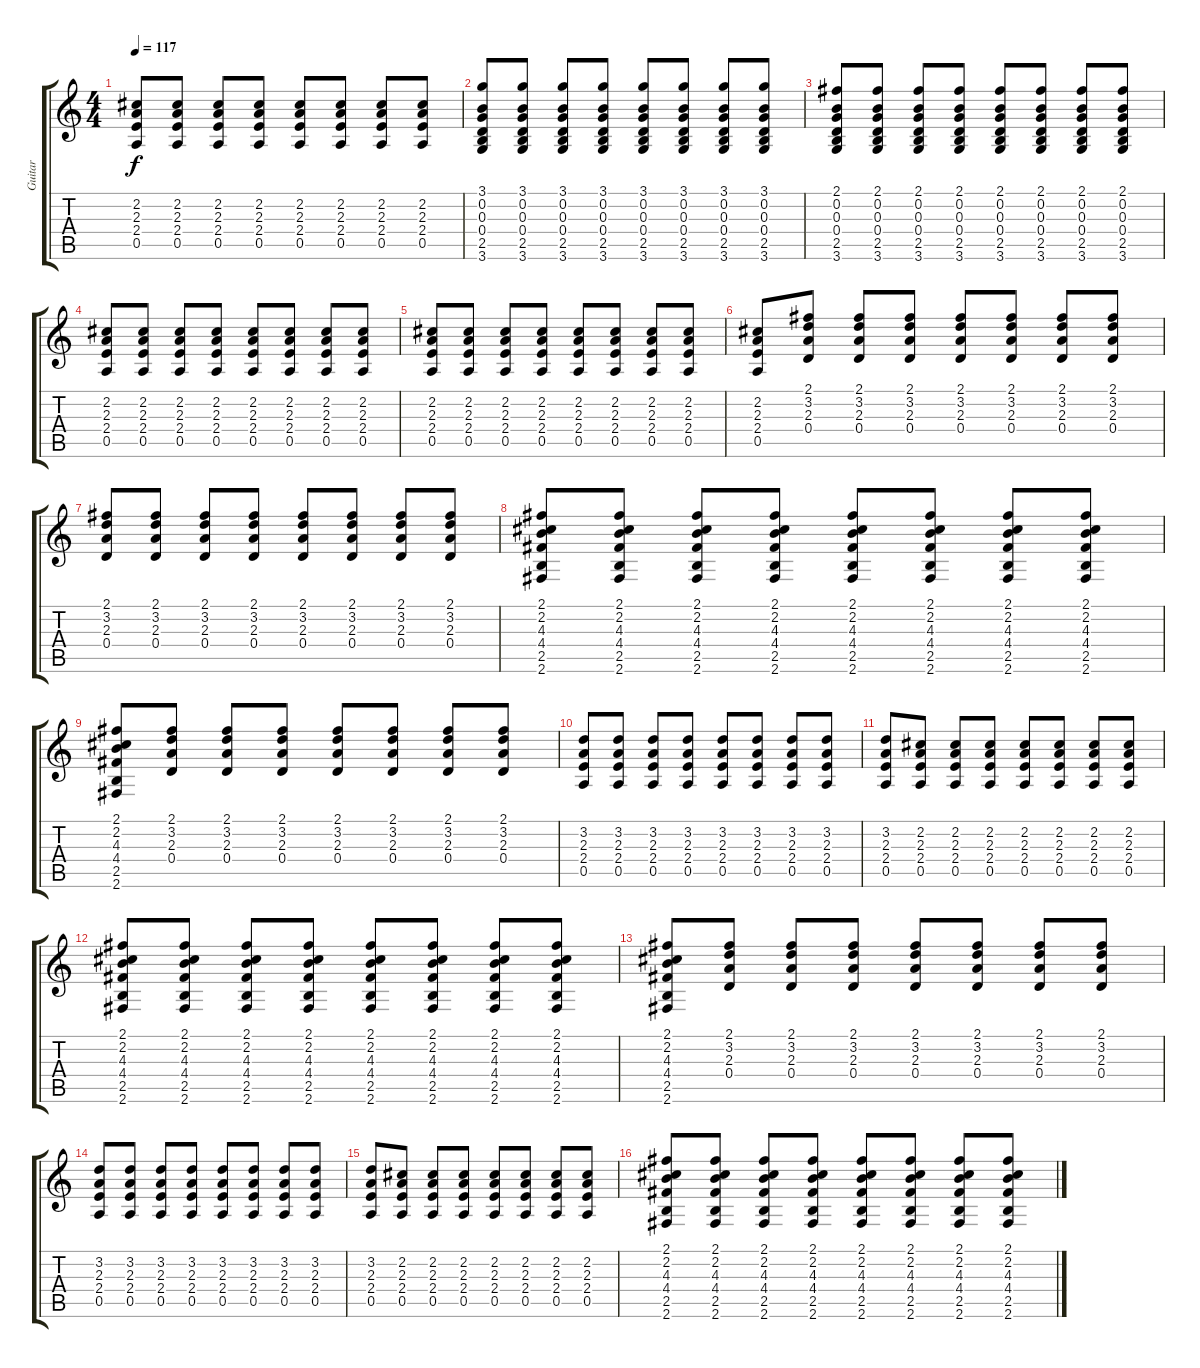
\track ("Guitar" "Guitar") {instrument electricguitarjazz}
\staff {score tabs}
\tuning (E4 B3 G3 D3 A2 E2) {hide}
\ts (4 4)
\tempo 117
\clef g2
\ks c
(2.2 2.3 2.4 0.5).8{dy f} (2.2 2.3 2.4 0.5).8 (2.2 2.3 2.4 0.5).8 (2.2 2.3 2.4 0.5).8 (2.2 2.3 2.4 0.5).8 (2.2 2.3 2.4 0.5).8 (2.2 2.3 2.4 0.5).8 (2.2 2.3 2.4 0.5).8 |
(3.1 0.2 0.3 0.4 2.5 3.6).8 (3.1 0.2 0.3 0.4 2.5 3.6).8 (3.1 0.2 0.3 0.4 2.5 3.6).8 (3.1 0.2 0.3 0.4 2.5 3.6).8 (3.1 0.2 0.3 0.4 2.5 3.6).8 (3.1 0.2 0.3 0.4 2.5 3.6).8 (3.1 0.2 0.3 0.4 2.5 3.6).8 (3.1 0.2 0.3 0.4 2.5 3.6).8 |
(2.1 0.2 0.3 0.4 2.5 3.6).8 (2.1 0.2 0.3 0.4 2.5 3.6).8 (2.1 0.2 0.3 0.4 2.5 3.6).8 (2.1 0.2 0.3 0.4 2.5 3.6).8 (2.1 0.2 0.3 0.4 2.5 3.6).8 (2.1 0.2 0.3 0.4 2.5 3.6).8 (2.1 0.2 0.3 0.4 2.5 3.6).8 (2.1 0.2 0.3 0.4 2.5 3.6).8 |
(2.2 2.3 2.4 0.5).8 (2.2 2.3 2.4 0.5).8 (2.2 2.3 2.4 0.5).8 (2.2 2.3 2.4 0.5).8 (2.2 2.3 2.4 0.5).8 (2.2 2.3 2.4 0.5).8 (2.2 2.3 2.4 0.5).8 (2.2 2.3 2.4 0.5).8 |
(2.2 2.3 2.4 0.5).8 (2.2 2.3 2.4 0.5).8 (2.2 2.3 2.4 0.5).8 (2.2 2.3 2.4 0.5).8 (2.2 2.3 2.4 0.5).8 (2.2 2.3 2.4 0.5).8 (2.2 2.3 2.4 0.5).8 (2.2 2.3 2.4 0.5).8 |
(2.2 2.3 2.4 0.5).8 (2.1 3.2 2.3 0.4).8 (2.1 3.2 2.3 0.4).8 (2.1 3.2 2.3 0.4).8 (2.1 3.2 2.3 0.4).8 (2.1 3.2 2.3 0.4).8 (2.1 3.2 2.3 0.4).8 (2.1 3.2 2.3 0.4).8 |
(2.1 3.2 2.3 0.4).8 (2.1 3.2 2.3 0.4).8 (2.1 3.2 2.3 0.4).8 (2.1 3.2 2.3 0.4).8 (2.1 3.2 2.3 0.4).8 (2.1 3.2 2.3 0.4).8 (2.1 3.2 2.3 0.4).8 (2.1 3.2 2.3 0.4).8 |
(2.1 2.2 4.3 4.4 2.5 2.6).8 (2.1 2.2 4.3 4.4 2.5 2.6).8 (2.1 2.2 4.3 4.4 2.5 2.6).8 (2.1 2.2 4.3 4.4 2.5 2.6).8 (2.1 2.2 4.3 4.4 2.5 2.6).8 (2.1 2.2 4.3 4.4 2.5 2.6).8 (2.1 2.2 4.3 4.4 2.5 2.6).8 (2.1 2.2 4.3 4.4 2.5 2.6).8 |
(2.1 2.2 4.3 4.4 2.5 2.6).8 (2.1 3.2 2.3 0.4).8 (2.1 3.2 2.3 0.4).8 (2.1 3.2 2.3 0.4).8 (2.1 3.2 2.3 0.4).8 (2.1 3.2 2.3 0.4).8 (2.1 3.2 2.3 0.4).8 (2.1 3.2 2.3 0.4).8 |
(3.2 2.3 2.4 0.5).8 (3.2 2.3 2.4 0.5).8 (3.2 2.3 2.4 0.5).8 (3.2 2.3 2.4 0.5).8 (3.2 2.3 2.4 0.5).8 (3.2 2.3 2.4 0.5).8 (3.2 2.3 2.4 0.5).8 (3.2 2.3 2.4 0.5).8 |
(3.2 2.3 2.4 0.5).8 (2.2 2.3 2.4 0.5).8 (2.2 2.3 2.4 0.5).8 (2.2 2.3 2.4 0.5).8 (2.2 2.3 2.4 0.5).8 (2.2 2.3 2.4 0.5).8 (2.2 2.3 2.4 0.5).8 (2.2 2.3 2.4 0.5).8 |
(2.1 2.2 4.3 4.4 2.5 2.6).8 (2.1 2.2 4.3 4.4 2.5 2.6).8 (2.1 2.2 4.3 4.4 2.5 2.6).8 (2.1 2.2 4.3 4.4 2.5 2.6).8 (2.1 2.2 4.3 4.4 2.5 2.6).8 (2.1 2.2 4.3 4.4 2.5 2.6).8 (2.1 2.2 4.3 4.4 2.5 2.6).8 (2.1 2.2 4.3 4.4 2.5 2.6).8 |
(2.1 2.2 4.3 4.4 2.5 2.6).8 (2.1 3.2 2.3 0.4).8 (2.1 3.2 2.3 0.4).8 (2.1 3.2 2.3 0.4).8 (2.1 3.2 2.3 0.4).8 (2.1 3.2 2.3 0.4).8 (2.1 3.2 2.3 0.4).8 (2.1 3.2 2.3 0.4).8 |
(3.2 2.3 2.4 0.5).8 (3.2 2.3 2.4 0.5).8 (3.2 2.3 2.4 0.5).8 (3.2 2.3 2.4 0.5).8 (3.2 2.3 2.4 0.5).8 (3.2 2.3 2.4 0.5).8 (3.2 2.3 2.4 0.5).8 (3.2 2.3 2.4 0.5).8 |
(3.2 2.3 2.4 0.5).8 (2.2 2.3 2.4 0.5).8 (2.2 2.3 2.4 0.5).8 (2.2 2.3 2.4 0.5).8 (2.2 2.3 2.4 0.5).8 (2.2 2.3 2.4 0.5).8 (2.2 2.3 2.4 0.5).8 (2.2 2.3 2.4 0.5).8 |
(2.1 2.2 4.3 4.4 2.5 2.6).8 (2.1 2.2 4.3 4.4 2.5 2.6).8 (2.1 2.2 4.3 4.4 2.5 2.6).8 (2.1 2.2 4.3 4.4 2.5 2.6).8 (2.1 2.2 4.3 4.4 2.5 2.6).8 (2.1 2.2 4.3 4.4 2.5 2.6).8 (2.1 2.2 4.3 4.4 2.5 2.6).8 (2.1 2.2 4.3 4.4 2.5 2.6).8
